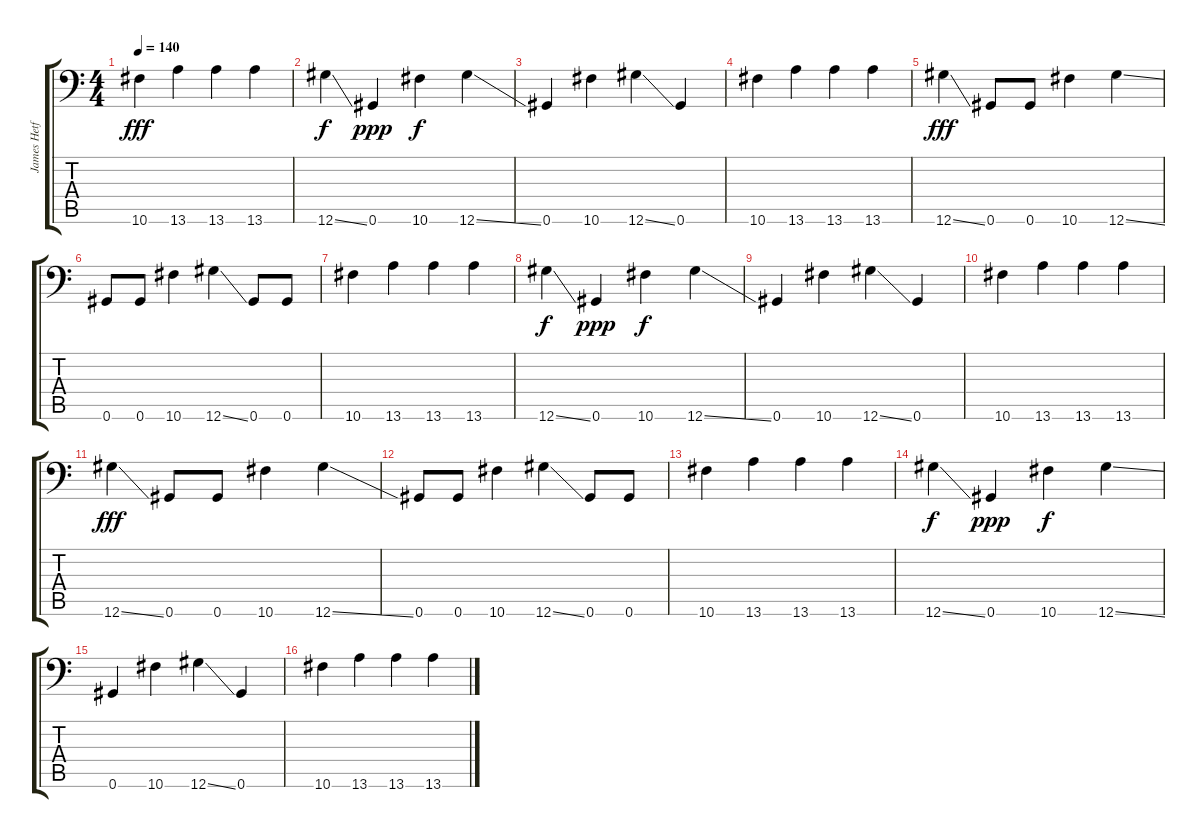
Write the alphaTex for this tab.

\track ("James Hetfield (Guitar)" "James Hetf") {instrument overdrivenguitar}
\staff {score tabs}
\tuning (Bb3 F3 Db3 Ab2 Eb2 Ab1) {hide}
\ts (4 4)
\tempo 140
\clef f4
\ks c
10.6.4{dy fff} 13.6.4 13.6.4 13.6.4 |
12.6{ss}.4{dy f} 0.6.4{dy ppp} 10.6.4{dy f} 12.6{ss}.4 |
0.6.4 10.6.4 12.6{ss}.4 0.6.4 |
10.6.4 13.6.4 13.6.4 13.6.4 |
12.6{ss}.4{dy fff} 0.6.8 0.6.8 10.6.4 12.6{ss}.4 |
0.6.8 0.6.8 10.6.4 12.6{ss}.4 0.6.8 0.6.8 |
10.6.4 13.6.4 13.6.4 13.6.4 |
12.6{ss}.4{dy f} 0.6.4{dy ppp} 10.6.4{dy f} 12.6{ss}.4 |
0.6.4 10.6.4 12.6{ss}.4 0.6.4 |
10.6.4 13.6.4 13.6.4 13.6.4 |
12.6{ss}.4{dy fff} 0.6.8 0.6.8 10.6.4 12.6{ss}.4 |
0.6.8 0.6.8 10.6.4 12.6{ss}.4 0.6.8 0.6.8 |
10.6.4 13.6.4 13.6.4 13.6.4 |
12.6{ss}.4{dy f} 0.6.4{dy ppp} 10.6.4{dy f} 12.6{ss}.4 |
0.6.4 10.6.4 12.6{ss}.4 0.6.4 |
10.6.4 13.6.4 13.6.4 13.6.4
